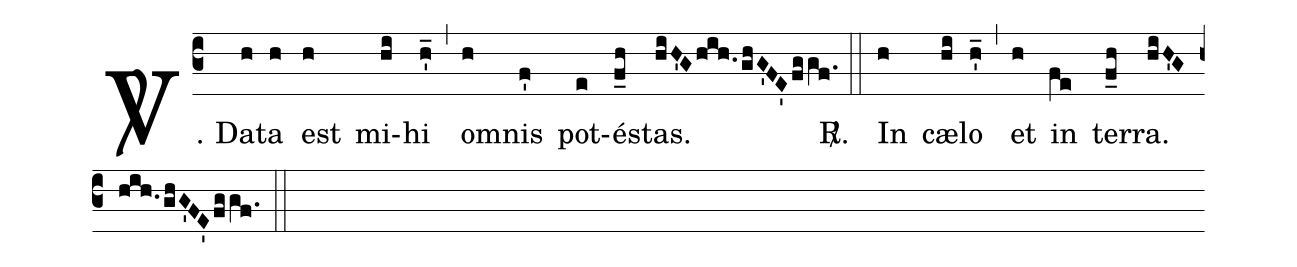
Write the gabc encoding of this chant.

%%
(c3)
<sp>V/</sp>. D{a}(h)ta(h) est(h) mi(hi)hi(h'_) (,)
om(h)nis(f') pot(e)és(f_h)tas.(hiH'Ghih.ghG'FE'fggf.) <sp>R/</sp>.(::)
In(h) cæ(hi)lo(h'_) (,)
et(h) in(fe) ter(f_h)ra.(hiH'Ghih.ghG'FE'fggf.) (::)
